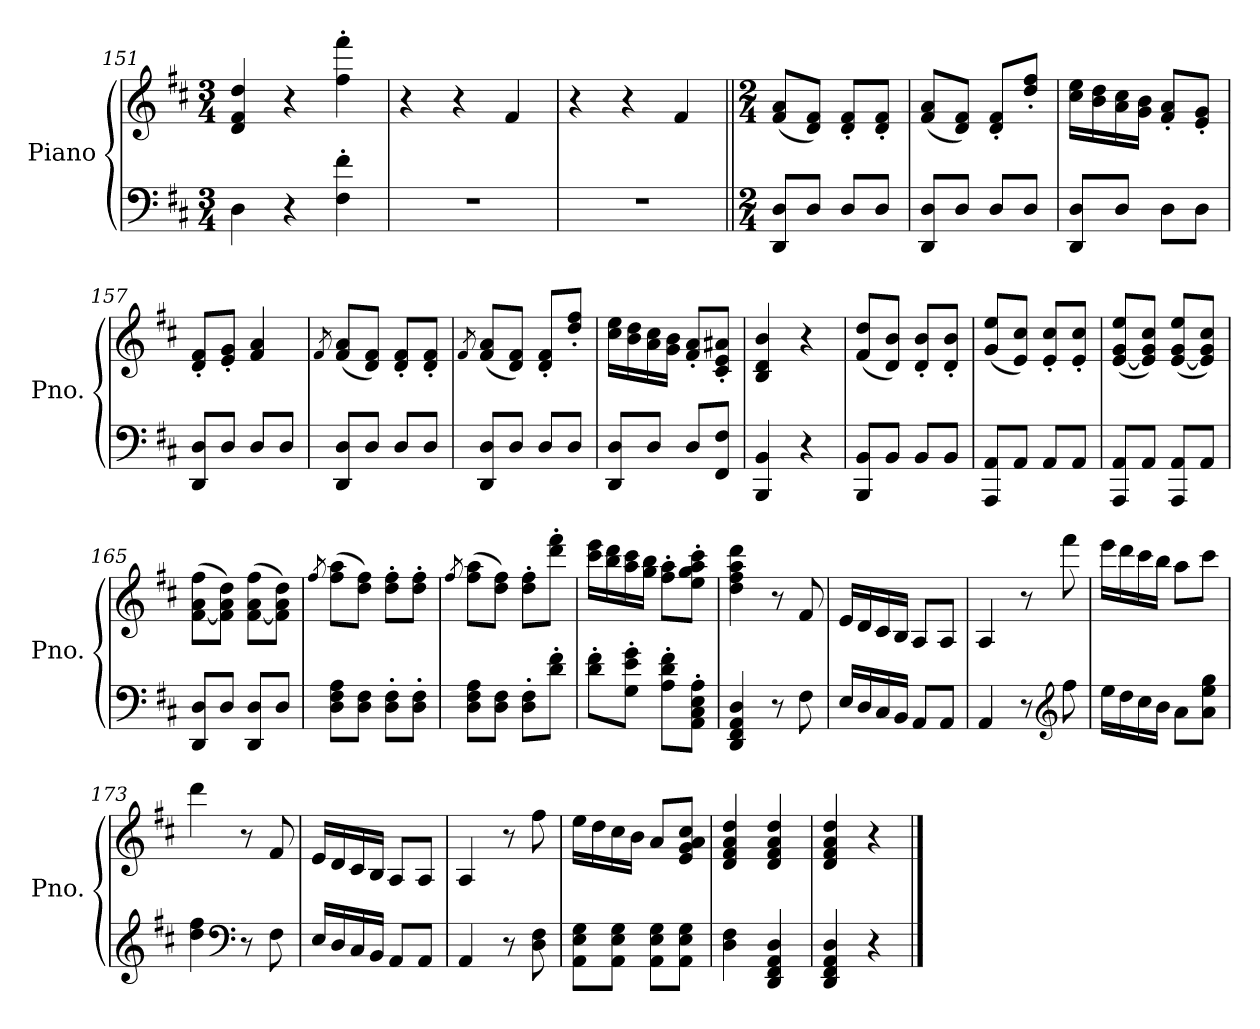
**kern	**kern
*part1	*part1
*staff2	*staff1
*I"Piano	*
*I'Pno.	*
*clefF4	*clefG2
*k[f#c#]	*k[f#c#]
*D:	*D:
*M3/4	*M3/4
=151	=151
4D\	4d/ 4f#/ 4dd/
4r	4r
4F#\' 4f#\'	4ff#\' 4fff#\'
=152	=152
2.r	4r
.	4r
.	4f#/
=153	=153
2.r	4r
.	4r
.	4f#/
=154||	=154||
*M2/4	*M2/4
8DD/ 8D/L	(<8f#/ 8a/L
8D/J	8d/ 8f#/J)
8D/L	8d/' 8f#/'L
8D/J	8d/' 8f#/'J
=155	=155
8DD/ 8D/L	(<8f#/ 8a/L
8D/J	8d/ 8f#/J)
8D/L	8d/' 8f#/'L
8D/J	8dd/' 8ff#/'J
!!LO:LB:g=z
=156	=156
8DD/ 8D/L	16cc#\ 16ee\LL
.	16b\ 16dd\
8D/J	16a\ 16cc#\
.	16g\ 16b\JJ
8D\L	8f#/' 8a/'L
8D\J	8e/' 8g/'J
=157	=157
8DD/ 8D/L	8d/' 8f#/'L
8D/J	8e/' 8g/'J
8D/L	4f#/ 4a/
8D/J	.
=158	=158
.	8qf#/
8DD/ 8D/L	(<8f#/ 8a/L
8D/J	8d/ 8f#/J)
8D/L	8d/' 8f#/'L
8D/J	8d/' 8f#/'J
=159	=159
.	8qf#/
8DD/ 8D/L	(<8f#/ 8a/L
8D/J	8d/ 8f#/J)
8D/L	8d/' 8f#/'L
8D/J	8dd/' 8ff#/'J
=160	=160
8DD/ 8D/L	16cc#\ 16ee\LL
.	16b\ 16dd\
8D/J	16a\ 16cc#\
.	16g\ 16b\JJ
8D/L	8f#/' 8a/'L
8FF#/ 8F#/J	8c#/' 8e/' 8a#X/'J
=161	=161
4BBB/ 4BB/	4B/ 4d/ 4b/
4r	4r
=162	=162
8BBB/ 8BB/L	(<8f#/ 8dd/L
8BB/J	8d/ 8b/J)
8BB/L	8d/' 8b/'L
8BB/J	8d/' 8b/'J
=163	=163
8AAA/ 8AA/L	(<8g/ 8ee/L
8AA/J	8e/ 8cc#/J)
8AA/L	8e/' 8cc#/'L
8AA/J	8e/' 8cc#/'J
=164	=164
8AAA/ 8AA/L	(>[8e/ 8g/ 8ee/L
8AA/J	8e/] 8g/ 8cc#/J)
8AAA/ 8AA/L	(>[8e/ 8g/ 8ee/L
8AA/J	8e/] 8g/ 8cc#/J)
!!LO:LB:g=z
=165	=165
8DD/ 8D/L	(<[8f#\ 8a\ 8ff#\L
8D/J	8f#\] 8a\ 8dd\J)
8DD/ 8D/L	(<[8f#\ 8a\ 8ff#\L
8D/J	8f#\] 8a\ 8dd\J)
=166	=166
.	8qff#/
8D\ 8F#\ 8A\L	(>8ff#\ 8aa\L
8D\ 8F#\J	8dd\ 8ff#\J)
8D\' 8F#\'L	8dd\' 8ff#\'L
8D\' 8F#\'J	8dd\' 8ff#\'J
=167	=167
.	8qff#/
8D\ 8F#\ 8A\L	(>8ff#\ 8aa\L
8D\ 8F#\J	8dd\ 8ff#\J)
8D\' 8F#\'L	8dd\' 8ff#\'L
8d\' 8f#\'J	8ddd\' 8fff#\'J
=168	=168
8d\' 8f#\'L	16ccc#\ 16eee\LL
.	16bb\ 16ddd\
8G\' 8e\' 8g\'J	16aa\ 16ccc#\
.	16gg\ 16bb\JJ
8A\' 8d\' 8f#\'L	8ff#\' 8aa\'L
8AA\' 8C#\' 8E\' 8A\'J	8ee\' 8gg\' 8aa\' 8ccc#\'J
=169	=169
4DD/ 4FF#/ 4AA/ 4D/	4dd\ 4ff#\ 4aa\ 4ddd\
8r	8r
8F#\	8f#/
=170	=170
16E/LL	16e/LL
16D/	16d/
16C#/	16c#/
16BB/JJ	16B/JJ
8AA/L	8A/L
8AA/J	8A/J
=171	=171
4AA/	4A/
8r	8r
*clefG2	*
8ff#\	8fff#\
!!LO:PB:g=z
=172	=172
16ee\LL	16eee\LL
16dd\	16ddd\
16cc#\	16ccc#\
16b\JJ	16bb\JJ
8a\L	8aa\L
8a\ 8ee\ 8gg\J	8ccc#\J
=173	=173
4dd\ 4ff#\	4ddd\
*clefF4	*
8r	8r
8F#\	8f#/
=174	=174
16E/LL	16e/LL
16D/	16d/
16C#/	16c#/
16BB/JJ	16B/JJ
8AA/L	8A/L
8AA/J	8A/J
=175	=175
4AA/	4A/
8r	8r
8D\ 8F#\	8ff#\
=176	=176
8AA\ 8E\ 8G\L	16ee\LL
.	16dd\
8AA\ 8E\ 8G\J	16cc#\
.	16b\JJ
8AA\ 8E\ 8G\L	8a/L
8AA\ 8E\ 8G\J	8e/ 8g/ 8a/ 8cc#/J
=177	=177
4D\ 4F#\	4d/ 4f#/ 4a/ 4dd/
4DD/ 4FF#/ 4AA/ 4D/	4d/ 4f#/ 4a/ 4dd/
=178	=178
4DD/ 4FF#/ 4AA/ 4D/	4d/ 4f#/ 4a/ 4dd/
4r	4r
==	==
*-	*-
